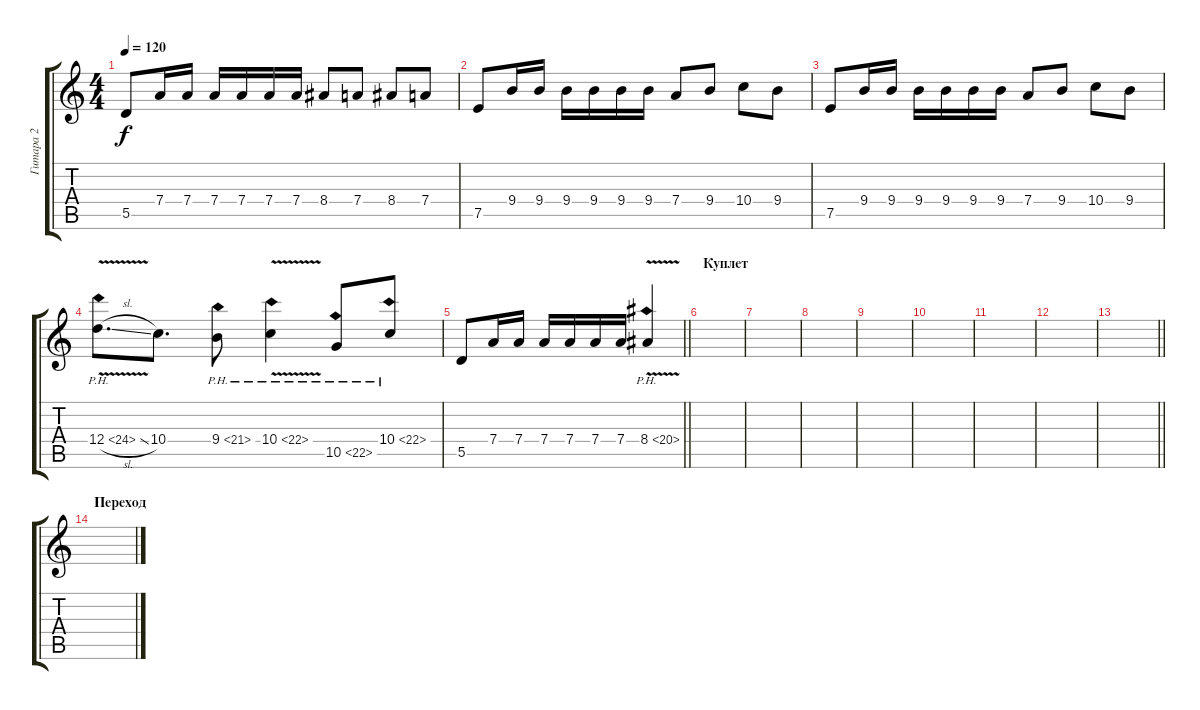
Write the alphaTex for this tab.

\track ("Гитара 2" "Гитара 2") {instrument distortionguitar}
\staff {score tabs}
\tuning (E4 B3 G3 D3 A2 E2) {hide}
\ts (4 4)
\tempo 120
\clef g2
\ks c
5.5.8{dy f} 7.4.16 7.4.16 7.4.16 7.4.16 7.4.16 7.4.16 8.4.8 7.4.8 8.4.8 7.4.8 |
7.5.8 9.4.16 9.4.16 9.4.16 9.4.16 9.4.16 9.4.16 7.4.8 9.4.8 10.4.8 9.4.8 |
7.5.8 9.4.16 9.4.16 9.4.16 9.4.16 9.4.16 9.4.16 7.4.8 9.4.8 10.4.8 9.4.8 |
12.4{ph 12 v sl}.8{d} 10.4.8{d} 9.4{ph 12}.8 10.4{ph 12 v}.4 10.5{ph 12}.8 10.4{ph 12}.8 |
\barLineRight lightlight
5.5.8 7.4.16 7.4.16 7.4.16 7.4.16 7.4.16 7.4.16 8.4{ph 12 v}.4 |
\section ("" "Куплет")
|
|
|
|
|
|
|
\barLineRight lightlight
|
\section ("" "Переход")
